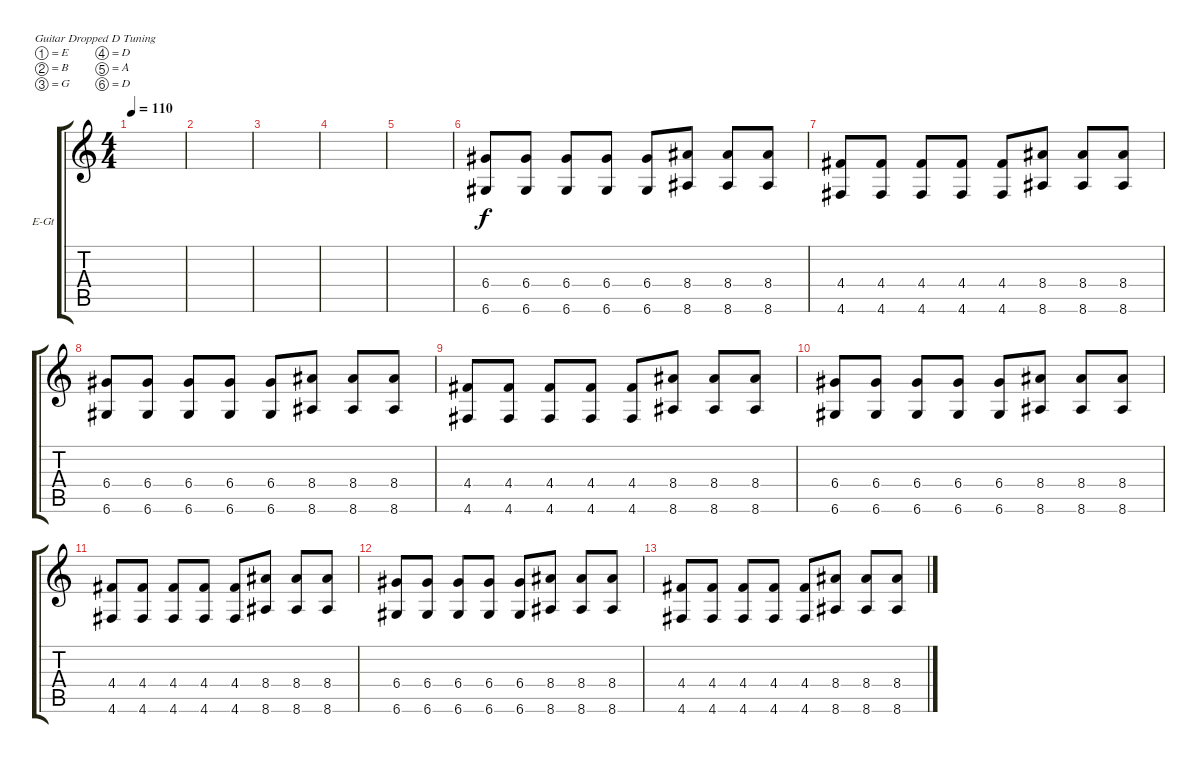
\defaultSystemsLayout 4
\bracketExtendMode groupsimilarinstruments
\firstSystemTrackNameOrientation horizontal
\otherSystemsTrackNameOrientation horizontal
\track ("Electric Guitar" "E-Gt") {instrument overdrivenguitar}
\staff {score tabs}
\tuning (E4 B3 G3 D3 A2 D2)
\ts (4 4)
\tempo 110
\clef g2
\ks c
|
|
|
|
|
(6.4 6.6).8 (6.4 6.6).8 (6.4 6.6).8 (6.4 6.6).8 (6.4 6.6).8 (8.4 8.6).8 (8.6 8.4).8 (8.4 8.6).8 |
(4.6 4.4).8 (4.4 4.6).8 (4.4 4.6).8 (4.4 4.6).8 (4.4 4.6).8 (8.4 8.6).8 (8.6 8.4).8 (8.4 8.6).8 |
(6.4 6.6).8 (6.4 6.6).8 (6.4 6.6).8 (6.4 6.6).8 (6.4 6.6).8 (8.4 8.6).8 (8.6 8.4).8 (8.4 8.6).8 |
(4.6 4.4).8 (4.4 4.6).8 (4.4 4.6).8 (4.4 4.6).8 (4.4 4.6).8 (8.4 8.6).8 (8.6 8.4).8 (8.4 8.6).8 |
(6.4 6.6).8 (6.4 6.6).8 (6.4 6.6).8 (6.4 6.6).8 (6.4 6.6).8 (8.4 8.6).8 (8.6 8.4).8 (8.4 8.6).8 |
(4.6 4.4).8 (4.4 4.6).8 (4.4 4.6).8 (4.4 4.6).8 (4.4 4.6).8 (8.4 8.6).8 (8.6 8.4).8 (8.4 8.6).8 |
(6.4 6.6).8 (6.4 6.6).8 (6.4 6.6).8 (6.4 6.6).8 (6.4 6.6).8 (8.4 8.6).8 (8.6 8.4).8 (8.4 8.6).8 |
(4.6 4.4).8 (4.4 4.6).8 (4.4 4.6).8 (4.4 4.6).8 (4.4 4.6).8 (8.4 8.6).8 (8.6 8.4).8 (8.4 8.6).8
